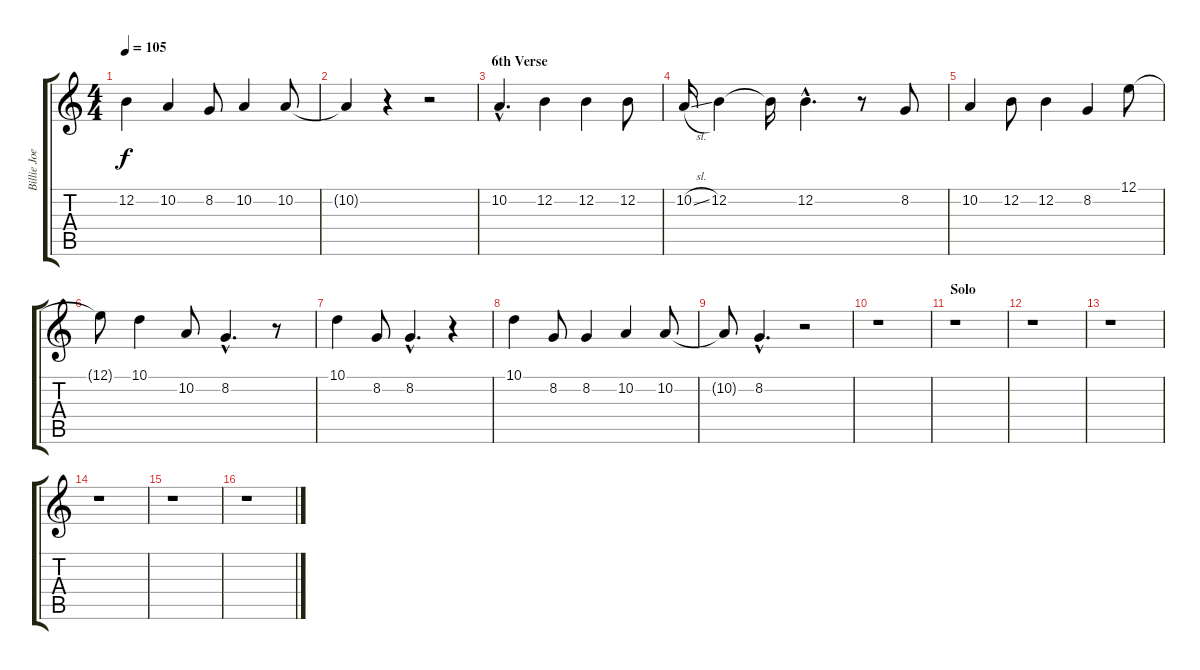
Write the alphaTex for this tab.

\track ("Billie Joe (Vocals)" "Billie Joe") {instrument lead2sawtooth}
\staff {score tabs}
\tuning (E4 B3 G3 D3 A2 E2) {hide}
\ts (4 4)
\tempo 105
\clef g2
\ks c
12.2.4{dy f} 10.2.4 8.2.8 10.2.4 10.2.8 |
10.2{t}.4 r.4 r.2 |
\section ("" "6th Verse")
10.2{hac}.4{d volume 12} 12.2.4 12.2.4 12.2.8 |
10.2{sl}.16 12.2.4 12.2{t}.16 12.2{hac}.4{d} r.8 8.2.8 |
10.2.4 12.2.8 12.2.4 8.2.4 12.1.8 |
12.1{t}.8 10.1.4 10.2.8 8.2{hac}.4{d} r.8 |
10.1.4 8.2.8 8.2{hac}.4{d} r.4 |
10.1.4 8.2.8 8.2.4 10.2.4 10.2.8 |
10.2{t}.8 8.2{hac}.4{d} r.2 |
r.1 |
\section ("" "Solo")
r.1 |
r.1 |
r.1 |
r.1 |
r.1 |
r.1
